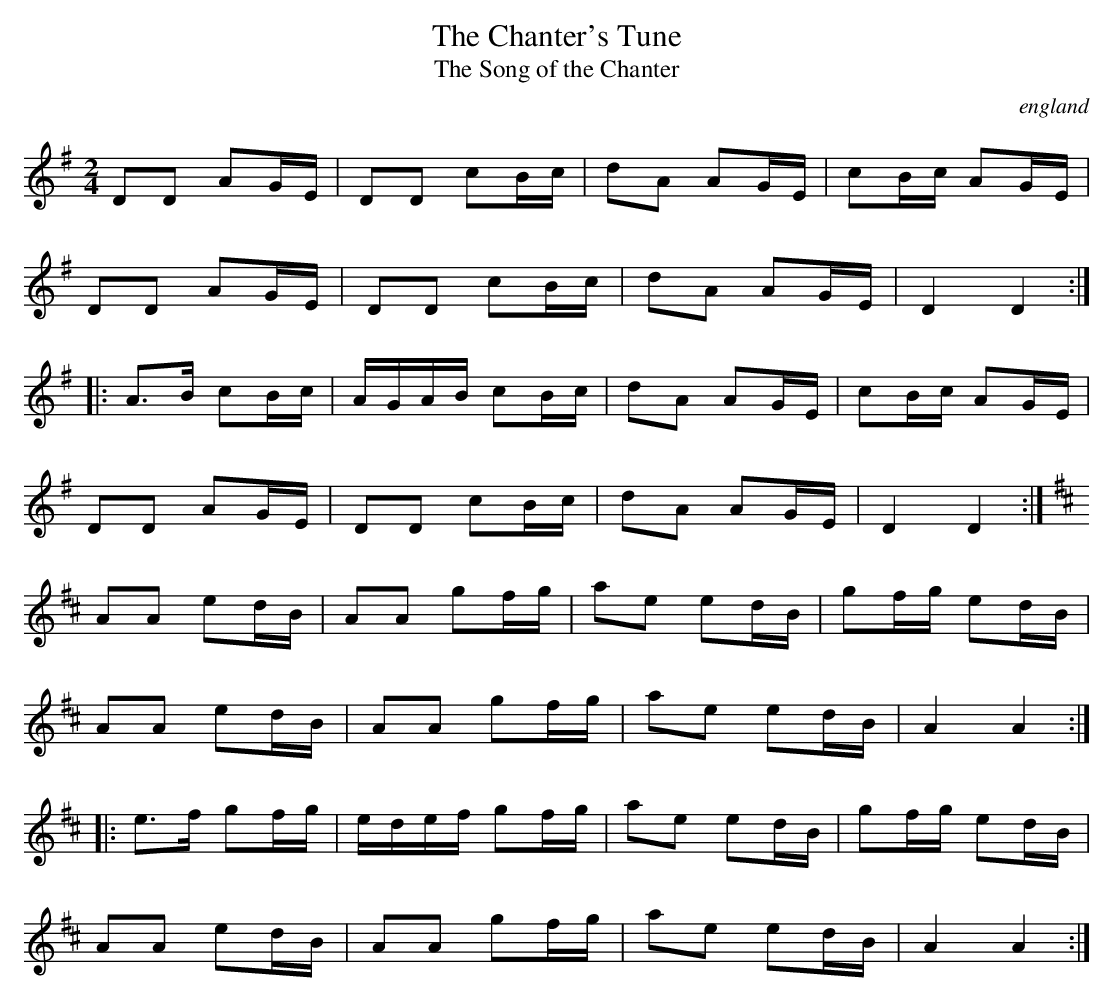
X:1
T:Chanter's Tune, The
T:Song of the Chanter, The
O:england
M:2/4
L:1/8
K:Dmix
DD AG/E/|DD cB/c/|dA AG/E/|cB/c/ AG/E/|
DD AG/E/|DD cB/c/|dA AG/E/|D2 D2:|
|:A>B cB/c/|A/G/A/B/ cB/c/|dA AG/E/|cB/c/ AG/E/|
DD AG/E/|DD cB/c/|dA AG/E/|D2 D2:|
K:Amix
AA ed/B/|AA gf/g/|ae ed/B/|gf/g/ ed/B/|
AA ed/B/|AA gf/g/|ae ed/B/|A2 A2:|
|:e>f gf/g/|e/d/e/f/ gf/g/|ae ed/B/|gf/g/ ed/B/|
AA ed/B/|AA gf/g/|ae ed/B/|A2 A2:|
